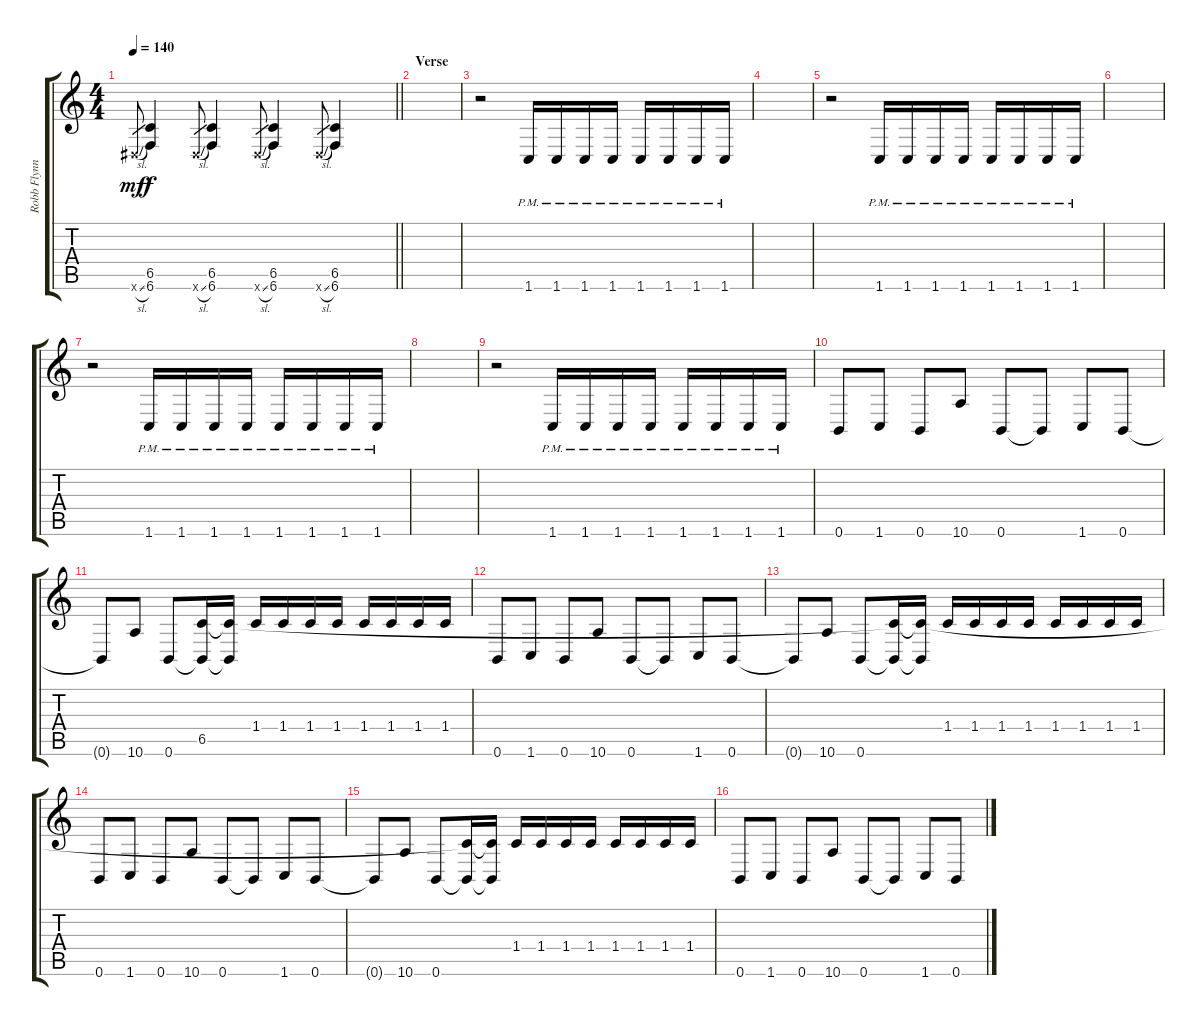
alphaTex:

\track ("Robb Flynn" "Robb Flynn") {solo instrument distortionguitar}
\staff {score tabs}
\tuning (Db4 Ab3 E3 B2 Gb2 B1) {hide}
\ts (4 4)
\tempo 140
\clef g2
\barLineRight lightlight
\ks c
4.6{sl x}.8{gr dy mf} (6.5 6.6).4{dy f} 4.6{sl x}.8{gr} (6.5 6.6).4 4.6{sl x}.8{gr} (6.5 6.6).4 4.6{sl x}.8{gr} (6.5 6.6).4 |
\section ("" "Verse")
|
r.2 1.6{pm}.16 1.6{pm}.16 1.6{pm}.16 1.6{pm}.16 1.6{pm}.16 1.6{pm}.16 1.6{pm}.16 1.6{pm}.16 |
|
r.2 1.6{pm}.16 1.6{pm}.16 1.6{pm}.16 1.6{pm}.16 1.6{pm}.16 1.6{pm}.16 1.6{pm}.16 1.6{pm}.16 |
|
r.2 1.6{pm}.16 1.6{pm}.16 1.6{pm}.16 1.6{pm}.16 1.6{pm}.16 1.6{pm}.16 1.6{pm}.16 1.6{pm}.16 |
|
r.2 1.6{pm}.16 1.6{pm}.16 1.6{pm}.16 1.6{pm}.16 1.6{pm}.16 1.6{pm}.16 1.6{pm}.16 1.6{pm}.16 |
0.6.8 1.6.8 0.6.8 10.6.8 0.6.8 0.6{t}.8 1.6.8 0.6.8 |
0.6{t}.8 10.6.8 0.6.8 (6.5 0.6{t}).16 (6.5{t} 0.6{t}).16 1.4.16 1.4.16 1.4.16 1.4.16 1.4.16 1.4.16 1.4.16 1.4.16 |
0.6.8 1.6.8 0.6.8 10.6.8 0.6.8 0.6{t}.8 1.6.8 0.6.8 |
0.6{t}.8 10.6.8 0.6.8 (6.5{t} 0.6{t}).16 (6.5{t} 0.6{t}).16 1.4.16 1.4.16 1.4.16 1.4.16 1.4.16 1.4.16 1.4.16 1.4.16 |
0.6.8 1.6.8 0.6.8 10.6.8 0.6.8 0.6{t}.8 1.6.8 0.6.8 |
0.6{t}.8 10.6.8 0.6.8 (6.5{t} 0.6{t}).16 (6.5{t} 0.6{t}).16 1.4.16 1.4.16 1.4.16 1.4.16 1.4.16 1.4.16 1.4.16 1.4.16 |
0.6.8 1.6.8 0.6.8 10.6.8 0.6.8 0.6{t}.8 1.6.8 0.6.8
